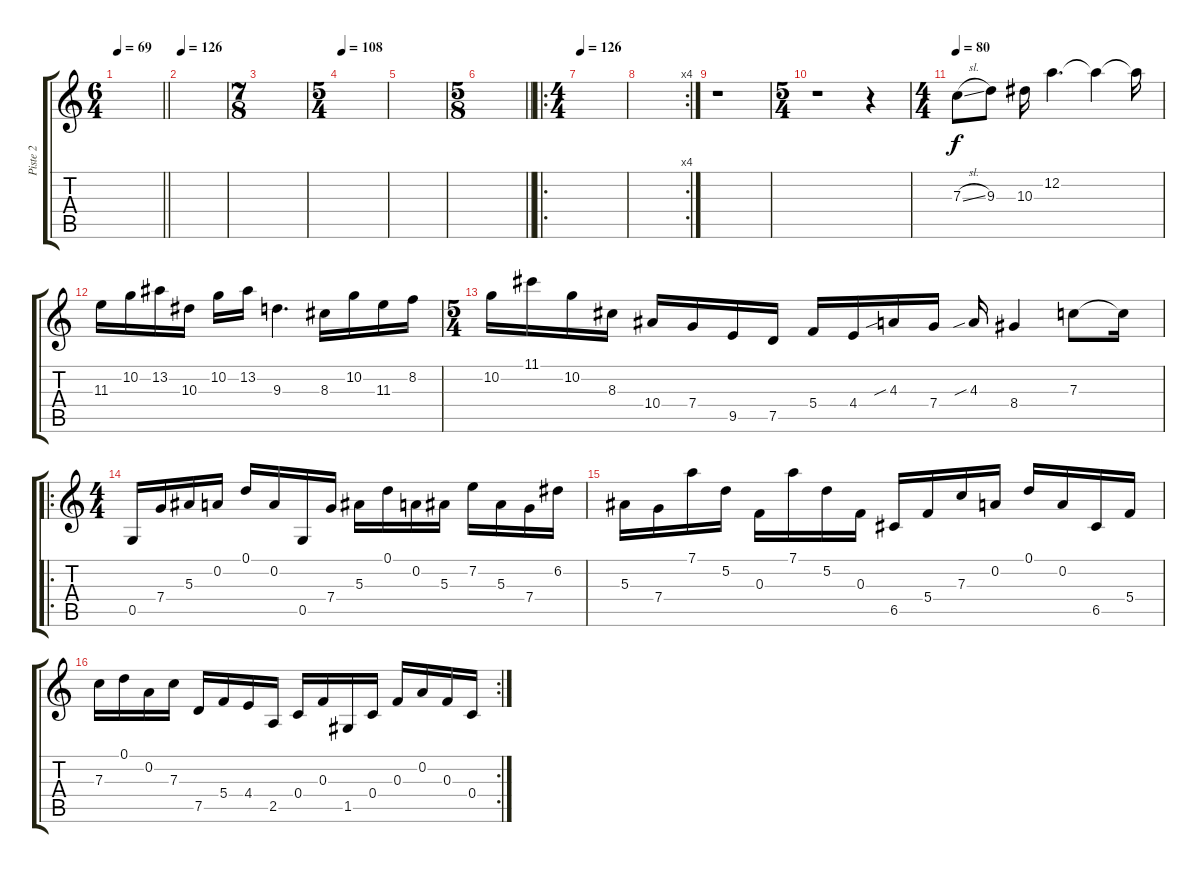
\track ("Piste 2" "Piste 2") {instrument acousticguitarsteel}
\staff {score tabs}
\tuning (D4 A3 F3 C3 G2 D2) {hide}
\ts (6 4)
\tempo 69
\clef g2
\barLineRight lightlight
\ks c
|
\tempo 126
|
\ts (7 8)
|
\ts (5 4)
\tempo 108
|
|
\ts (5 8)
\barLineRight lightlight
|
\ro
\ts (4 4)
\tempo 126
|
\rc 4
|
r.1 |
\ts (5 4)
r.1 r.4 |
\ts (4 4)
\tempo 80
7.3{sl}.8 9.3.8 10.3.16 12.2.4{d} 12.2{t}.4 12.2{t}.16 |
11.3.16 10.2.16 13.2.16 10.3.16 10.2.16 13.2.16 9.3.4{d} 8.3.16 10.2.16 11.3.16 8.2.16 |
\ts (5 4)
10.2.16 11.1.16 10.2.16 8.3.16 10.4.16 7.4.16 9.5.16 7.5.16 5.4.16 4.4.16 4.3{sib}.16 7.4.16 4.3{sib}.16 8.4.4 7.3.8 7.3{t}.16 |
\ro
\ts (4 4)
0.5.16 7.4.16 5.3.16 0.2.16 0.1.16 0.2.16 0.5.16 7.4.16 5.3.16 0.1.16 0.2.16 5.3.16 7.2.16 5.3.16 7.4.16 6.2.16 |
5.3.16 7.4.16 7.1.16 5.2.16 0.3.16 7.1.16 5.2.16 0.3.16 6.5.16 5.4.16 7.3.16 0.2.16 0.1.16 0.2.16 6.5.16 5.4.16 |
\rc 2
7.3.16 0.1.16 0.2.16 7.3.16 7.5.16 5.4.16 4.4.16 2.5.16 0.4.16 0.3.16 1.5.16 0.4.16 0.3.16 0.2.16 0.3.16 0.4.16
